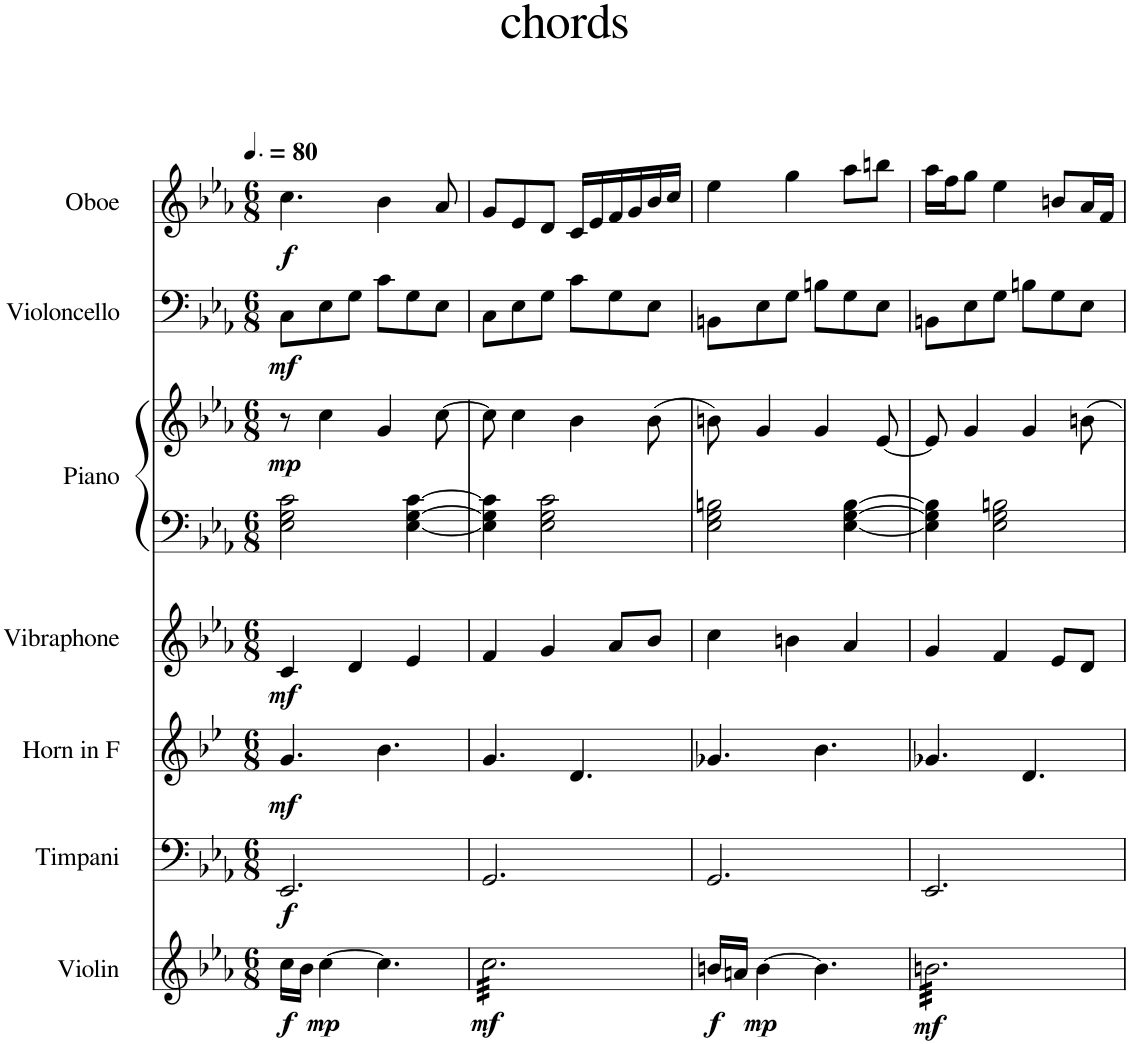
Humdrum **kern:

**kern	**dynam	**kern	**dynam	**kern	**dynam	**kern	**dynam	**kern	**kern	**dynam	**kern	**dynam	**kern	**dynam
*part7	*part7	*part6	*part6	*part5	*part5	*part4	*part4	*part3	*part3	*part3	*part2	*part2	*part1	*part1
*staff8	*staff8	*staff7	*staff7	*staff6	*staff6	*staff5	*staff5	*staff4	*staff3	*staff3/4	*staff2	*staff2	*staff1	*staff1
*I"Violin	*	*I"Timpani	*	*I"Horn in F	*	*I"Vibraphone	*	*I"Piano	*	*	*I"Violoncello	*	*I"Oboe	*
*I'Vln.	*	*I'Timp.	*	*	*	*I'Vib.	*	*I'Pno.	*	*	*I'Vc.	*	*I'Ob.	*
*clefG2	*	*clefF4	*	*clefG2	*	*clefG2	*	*clefF4	*clefG2	*	*clefF4	*	*clefG2	*
*	*	*	*	*Trd4c7	*	*	*	*	*	*	*	*	*	*
*k[b-e-a-]	*	*k[b-e-a-]	*	*k[b-e-]	*	*k[b-e-a-]	*	*k[b-e-a-]	*k[b-e-a-]	*	*k[b-e-a-]	*	*k[b-e-a-]	*
*M6/8	*	*M6/8	*	*M6/8	*	*M6/8	*	*M6/8	*M6/8	*	*M6/8	*	*M6/8	*
=1	=1	=1	=1	=1	=1	=1	=1	=1	=1	=1	=1	=1	=1	=1
!	!LO:DY:b	!	!LO:DY:b	!	!LO:DY:b	!	!LO:DY:b	!	!	!LO:DY:b	!	!LO:DY:b	!	!LO:DY:b
16cc\LL	f	2.EE-/	f	4.g/	mf	4c/	mf	2E-\ 2G\ 2c\	8r	mp	8C\L	mf	4.cc\	f
16b-\JJ	.	.	.	.	.	.	.	.	.	.	.	.	.	.
!	!LO:DY:b	!	!	!	!	!	!	!	!	!	!	!	!	!
[4cc\	mp	.	.	.	.	.	.	.	4cc\	.	8E-\	.	.	.
.	.	.	.	.	.	4d/	.	.	.	.	8G\J	.	.	.
4.cc\]	.	.	.	4.b-\	.	.	.	.	4g/	.	8c\L	.	4b-\	.
.	.	.	.	.	.	4e-/	.	[4E-\ [4G\ [4c\	.	.	8G\	.	.	.
.	.	.	.	.	.	.	.	.	[8cc\	.	8E-\J	.	8a-/	.
=2	=2	=2	=2	=2	=2	=2	=2	=2	=2	=2	=2	=2	=2	=2
!	!LO:DY:b	!	!	!	!	!	!	!	!	!	!	!	!	!
*tremolo	*	*	*	*	*	*	*	*	*	*	*	*	*	*
32cc\LLL	mf	2.GG/	.	4.g/	.	4f/	.	4E-\] 4G\] 4c\]	8cc\]	.	8C\L	.	8g/L	.
32cc\	.	.	.	.	.	.	.	.	.	.	.	.	.	.
32cc\	.	.	.	.	.	.	.	.	.	.	.	.	.	.
32cc\	.	.	.	.	.	.	.	.	.	.	.	.	.	.
32cc\	.	.	.	.	.	.	.	.	4cc\	.	8E-\	.	8e-/	.
32cc\	.	.	.	.	.	.	.	.	.	.	.	.	.	.
32cc\	.	.	.	.	.	.	.	.	.	.	.	.	.	.
32cc\	.	.	.	.	.	.	.	.	.	.	.	.	.	.
32cc\	.	.	.	.	.	4g/	.	2E-\ 2G\ 2c\	.	.	8G\J	.	8d/J	.
32cc\	.	.	.	.	.	.	.	.	.	.	.	.	.	.
32cc\	.	.	.	.	.	.	.	.	.	.	.	.	.	.
32cc\	.	.	.	.	.	.	.	.	.	.	.	.	.	.
32cc\	.	.	.	4.d/	.	.	.	.	4b-\	.	8c\L	.	16c/LL	.
32cc\	.	.	.	.	.	.	.	.	.	.	.	.	.	.
32cc\	.	.	.	.	.	.	.	.	.	.	.	.	16e-/	.
32cc\	.	.	.	.	.	.	.	.	.	.	.	.	.	.
32cc\	.	.	.	.	.	8a-/L	.	.	.	.	8G\	.	16f/	.
32cc\	.	.	.	.	.	.	.	.	.	.	.	.	.	.
32cc\	.	.	.	.	.	.	.	.	.	.	.	.	16g/	.
32cc\	.	.	.	.	.	.	.	.	.	.	.	.	.	.
32cc\	.	.	.	.	.	8b-/J	.	.	(8b-\	.	8E-\J	.	16b-/	.
32cc\	.	.	.	.	.	.	.	.	.	.	.	.	.	.
32cc\	.	.	.	.	.	.	.	.	.	.	.	.	16cc/JJ	.
32cc\JJJ	.	.	.	.	.	.	.	.	.	.	.	.	.	.
*Xtremolo	*	*	*	*	*	*	*	*	*	*	*	*	*	*
=3	=3	=3	=3	=3	=3	=3	=3	=3	=3	=3	=3	=3	=3	=3
!	!LO:DY:b	!	!	!	!	!	!	!	!	!	!	!	!	!
16bn/LL	f	2.GG/	.	4.g-X/	.	4cc\	.	2E-\ 2G\ 2Bn\	8bn\)	.	8BBn\L	.	4ee-\	.
16an/JJ	.	.	.	.	.	.	.	.	.	.	.	.	.	.
!	!LO:DY:b	!	!	!	!	!	!	!	!	!	!	!	!	!
[4b\	mp	.	.	.	.	.	.	.	4g/	.	8E-\	.	.	.
.	.	.	.	.	.	4bn\	.	.	.	.	8G\J	.	4gg\	.
4.b\]	.	.	.	4.b-\	.	.	.	.	4g/	.	8Bn\L	.	.	.
.	.	.	.	.	.	4a-/	.	[4E-\ [4G\ [4B\	.	.	8G\	.	8aa-\L	.
.	.	.	.	.	.	.	.	.	[8e-/	.	8E-\J	.	8bbn\J	.
=4	=4	=4	=4	=4	=4	=4	=4	=4	=4	=4	=4	=4	=4	=4
!	!LO:DY:b	!	!	!	!	!	!	!	!	!	!	!	!	!
*tremolo	*	*	*	*	*	*	*	*	*	*	*	*	*	*
32bn\LLL	mf	2.EE-/	.	4.g-X/	.	4g/	.	4E-\] 4G\] 4B\]	8e-/]	.	8BBn\L	.	16aa-\LL	.
32bn\	.	.	.	.	.	.	.	.	.	.	.	.	.	.
32bn\	.	.	.	.	.	.	.	.	.	.	.	.	16ff\J	.
32bn\	.	.	.	.	.	.	.	.	.	.	.	.	.	.
32bn\	.	.	.	.	.	.	.	.	4g/	.	8E-\	.	8gg\J	.
32bn\	.	.	.	.	.	.	.	.	.	.	.	.	.	.
32bn\	.	.	.	.	.	.	.	.	.	.	.	.	.	.
32bn\	.	.	.	.	.	.	.	.	.	.	.	.	.	.
32bn\	.	.	.	.	.	4f/	.	2E-\ 2G\ 2Bn\	.	.	8G\J	.	4ee-\	.
32bn\	.	.	.	.	.	.	.	.	.	.	.	.	.	.
32bn\	.	.	.	.	.	.	.	.	.	.	.	.	.	.
32bn\	.	.	.	.	.	.	.	.	.	.	.	.	.	.
32bn\	.	.	.	4.d/	.	.	.	.	4g/	.	8Bn\L	.	.	.
32bn\	.	.	.	.	.	.	.	.	.	.	.	.	.	.
32bn\	.	.	.	.	.	.	.	.	.	.	.	.	.	.
32bn\	.	.	.	.	.	.	.	.	.	.	.	.	.	.
32bn\	.	.	.	.	.	8e-/L	.	.	.	.	8G\	.	8bn/L	.
32bn\	.	.	.	.	.	.	.	.	.	.	.	.	.	.
32bn\	.	.	.	.	.	.	.	.	.	.	.	.	.	.
32bn\	.	.	.	.	.	.	.	.	.	.	.	.	.	.
32bn\	.	.	.	.	.	8d/J	.	.	8bn\	.	8E-\J	.	16a-/L	.
32bn\	.	.	.	.	.	.	.	.	.	.	.	.	.	.
32bn\	.	.	.	.	.	.	.	.	.	.	.	.	16f/JJ	.
32bn\JJJ	.	.	.	.	.	.	.	.	.	.	.	.	.	.
*Xtremolo	*	*	*	*	*	*	*	*	*	*	*	*	*	*
=	=	=	=	=	=	=	=	=	=	=	=	=	=	=
*-	*-	*-	*-	*-	*-	*-	*-	*-	*-	*-	*-	*-	*-	*-
